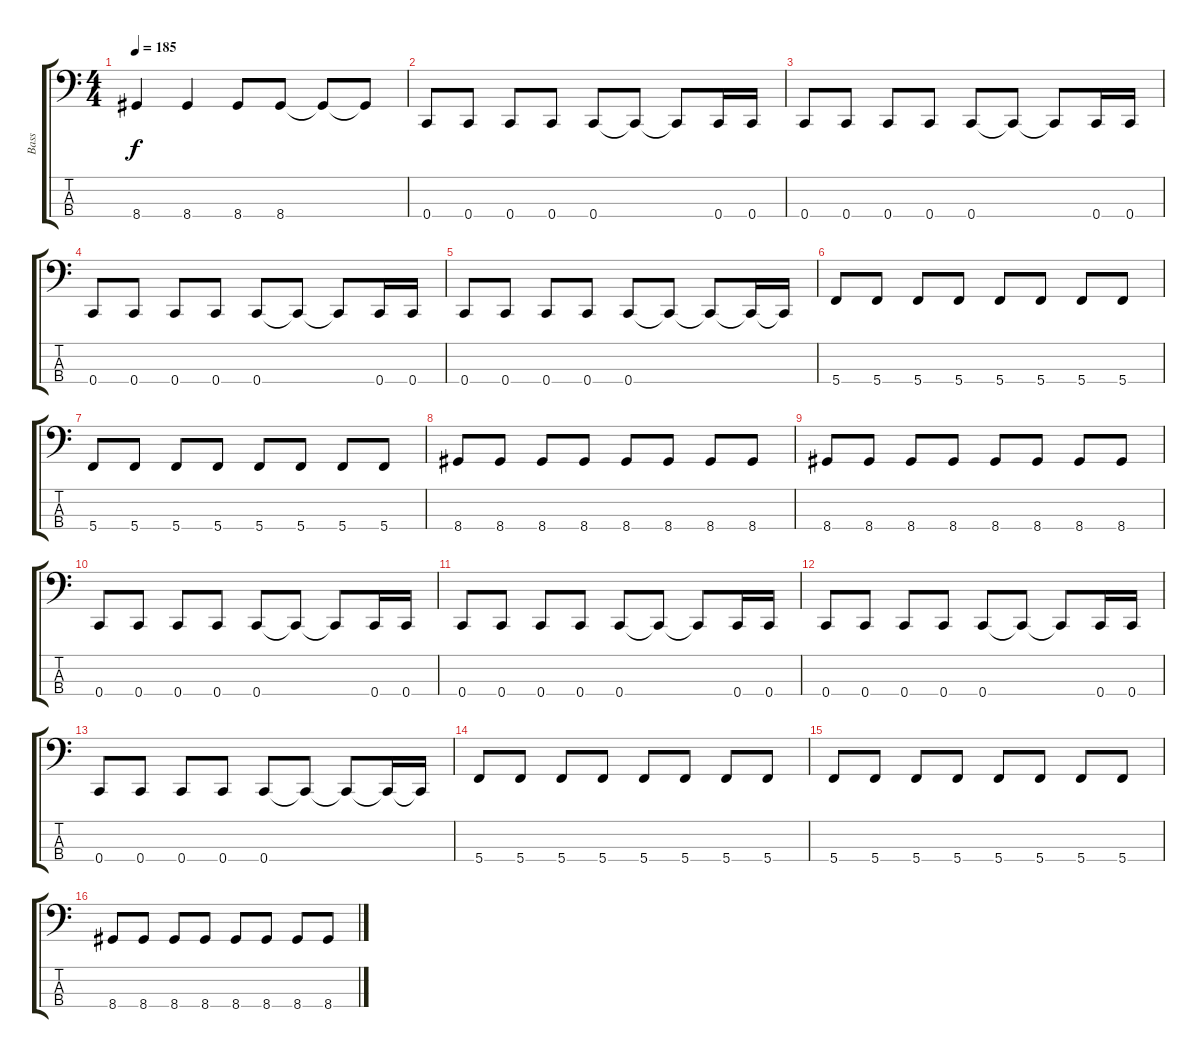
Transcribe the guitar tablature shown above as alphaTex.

\track ("Bass" "Bass") {instrument electricbassfinger}
\staff {score tabs}
\tuning (F2 C2 G1 C1) {hide}
\ts (4 4)
\tempo 185
\clef f4
\ks c
8.4.4{dy f} 8.4.4 8.4.8 8.4.8 8.4{t}.8 8.4{t}.8 |
0.4.8 0.4.8 0.4.8 0.4.8 0.4.8 0.4{t}.8 0.4{t}.8 0.4.16 0.4.16 |
0.4.8 0.4.8 0.4.8 0.4.8 0.4.8 0.4{t}.8 0.4{t}.8 0.4.16 0.4.16 |
0.4.8 0.4.8 0.4.8 0.4.8 0.4.8 0.4{t}.8 0.4{t}.8 0.4.16 0.4.16 |
0.4.8 0.4.8 0.4.8 0.4.8 0.4.8 0.4{t}.8 0.4{t}.8 0.4{t}.16 0.4{t}.16 |
5.4.8 5.4.8 5.4.8 5.4.8 5.4.8 5.4.8 5.4.8 5.4.8 |
5.4.8 5.4.8 5.4.8 5.4.8 5.4.8 5.4.8 5.4.8 5.4.8 |
8.4.8 8.4.8 8.4.8 8.4.8 8.4.8 8.4.8 8.4.8 8.4.8 |
8.4.8 8.4.8 8.4.8 8.4.8 8.4.8 8.4.8 8.4.8 8.4.8 |
0.4.8 0.4.8 0.4.8 0.4.8 0.4.8 0.4{t}.8 0.4{t}.8 0.4.16 0.4.16 |
0.4.8 0.4.8 0.4.8 0.4.8 0.4.8 0.4{t}.8 0.4{t}.8 0.4.16 0.4.16 |
0.4.8 0.4.8 0.4.8 0.4.8 0.4.8 0.4{t}.8 0.4{t}.8 0.4.16 0.4.16 |
0.4.8 0.4.8 0.4.8 0.4.8 0.4.8 0.4{t}.8 0.4{t}.8 0.4{t}.16 0.4{t}.16 |
5.4.8 5.4.8 5.4.8 5.4.8 5.4.8 5.4.8 5.4.8 5.4.8 |
5.4.8 5.4.8 5.4.8 5.4.8 5.4.8 5.4.8 5.4.8 5.4.8 |
8.4.8 8.4.8 8.4.8 8.4.8 8.4.8 8.4.8 8.4.8 8.4.8
